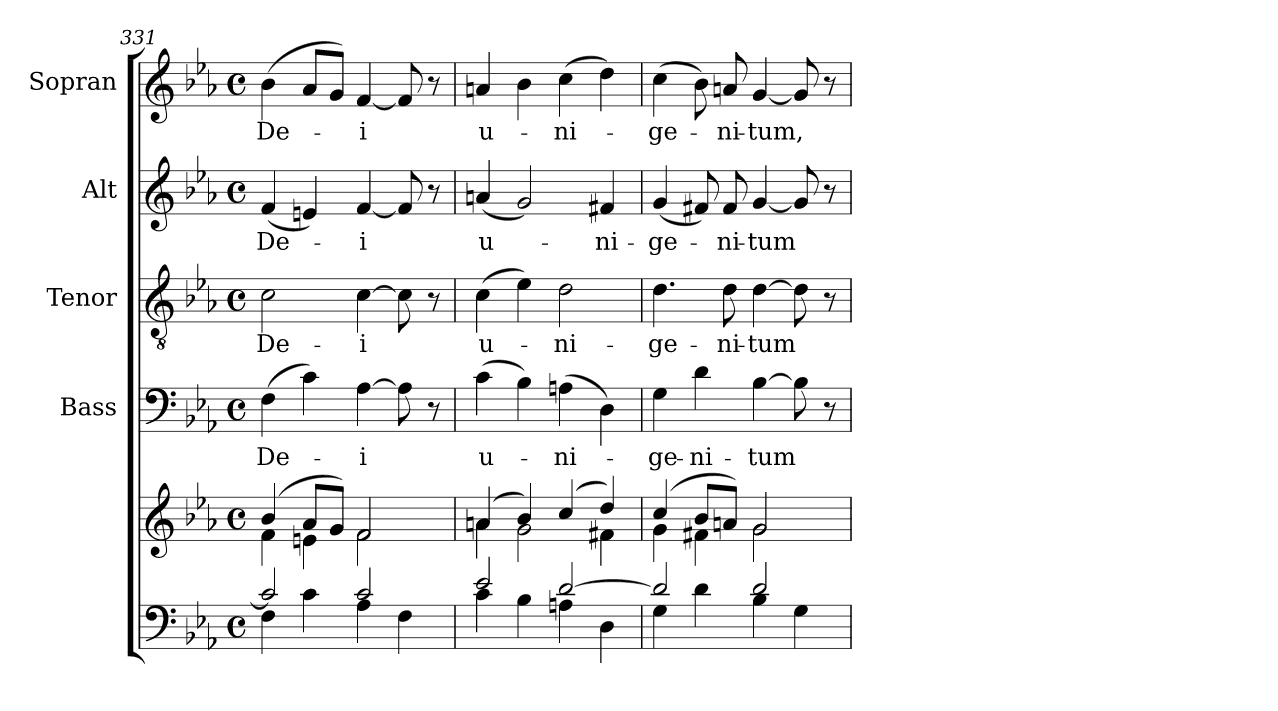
**kern	**kern	**kern	**text	**kern	**text	**kern	**text	**kern	**text
*part5	*part5	*part4	*part4	*part3	*part3	*part2	*part2	*part1	*part1
*staff6	*staff5	*staff4	*staff4	*staff3	*staff3	*staff2	*staff2	*staff1	*staff1
*	*	*I"Bass	*	*I"Tenor	*	*I"Alt	*	*I"Sopran	*
*	*	*I'B.	*	*I'T.	*	*I'A.	*	*I'S.	*
*clefF4	*clefG2	*clefF4	*	*clefGv2	*	*clefG2	*	*clefG2	*
*k[b-e-a-]	*k[b-e-a-]	*k[b-e-a-]	*	*k[b-e-a-]	*	*k[b-e-a-]	*	*k[b-e-a-]	*
*E-:	*E-:	*E-:	*	*E-:	*	*E-:	*	*E-:	*
*M4/4	*M4/4	*M4/4	*	*M4/4	*	*M4/4	*	*M4/4	*
*met(c)	*met(c)	*met(c)	*	*met(c)	*	*met(c)	*	*met(c)	*
=331	=331	=331	=331	=331	=331	=331	=331	=331	=331
*^	*^	*	*	*	*	*	*	*	*
!	!	!	!	!	!LO:LY:b	!	!LO:LY:b	!	!LO:LY:b	!	!LO:LY:b
2c/]	4F\	(4b-/	4f\	(>4F\	De-	2c\	De-	(<4f/	De-	(>4b-\	De-
.	4c\	8a-/L	4en\	4c\)	.	.	.	4en/)	.	8a-/L	.
.	.	8g/J)	.	.	.	.	.	.	.	8g/J)	.
!	!	!	!	!	!LO:LY:b	!	!LO:LY:b	!	!LO:LY:b	!	!LO:LY:b
2c/	4A-\	2f/	2f\	[4A-\	-i	[4c\	-i	[4f/	-i	[4f/	-i
.	4F\	.	.	8A-\]	.	8c\]	.	8f/]	.	8f/]	.
.	.	.	.	8r	.	8r	.	8r	.	8r	.
=332	=332	=332	=332	=332	=332	=332	=332	=332	=332	=332	=332
!	!	!	!	!	!LO:LY:b	!	!LO:LY:b	!	!LO:LY:b	!	!LO:LY:b
2e-/	4c\	(4an/	4a\	(>4c\	u-	(>4c\	u-	(<4an/	u-	4an/	u-
.	4B-\	4b-/)	2g\	4B-\)	.	4e-\)	.	2g/)	.	4b-\	.
!	!	!	!	!	!LO:LY:b	!	!LO:LY:b	!	!	!	!LO:LY:b
[>2d/	4An\	(4cc/	.	(>4An\	-ni-	2d\	-ni-	.	.	(>4cc\	-ni-
!	!	!	!	!	!	!	!	!	!LO:LY:b	!	!
.	4D\	4dd/)	4f#X\	4D\)	.	.	.	4f#X/	-ni-	4dd\)	.
=333	=333	=333	=333	=333	=333	=333	=333	=333	=333	=333	=333
!	!	!	!	!	!LO:LY:b	!	!LO:LY:b	!	!LO:LY:b	!	!LO:LY:b
2d/]	4G\	(4cc/	4g\	4G\	-ge-	4.d\	-ge-	(<4g/	-ge-	(>4cc\	-ge-
!	!	!	!	!	!LO:LY:b	!	!	!	!	!	!
.	4d\	8b-/L	4f#X\	4d\	-ni-	.	.	8f#X/)	.	8b-\)	.
!	!	!	!	!	!	!	!LO:LY:b	!	!LO:LY:b	!	!LO:LY:b
.	.	8an/J)	.	.	.	8d\	-ni-	8f#/	-ni-	8an/	-ni-
!	!	!	!	!	!LO:LY:b	!	!LO:LY:b	!	!LO:LY:b	!	!LO:LY:b
2d/	4B-\	2g/	2g\	[4B-\	-tum	[4d\	-tum	[4g/	-tum	[4g/	-tum,
.	4G\	.	.	8B-\]	.	8d\]	.	8g/]	.	8g/]	.
.	.	.	.	8r	.	8r	.	8r	.	8r	.
*v	*v	*	*	*	*	*	*	*	*	*	*
*	*v	*v	*	*	*	*	*	*	*	*
=	=	=	=	=	=	=	=	=	=
*-	*-	*-	*-	*-	*-	*-	*-	*-	*-
